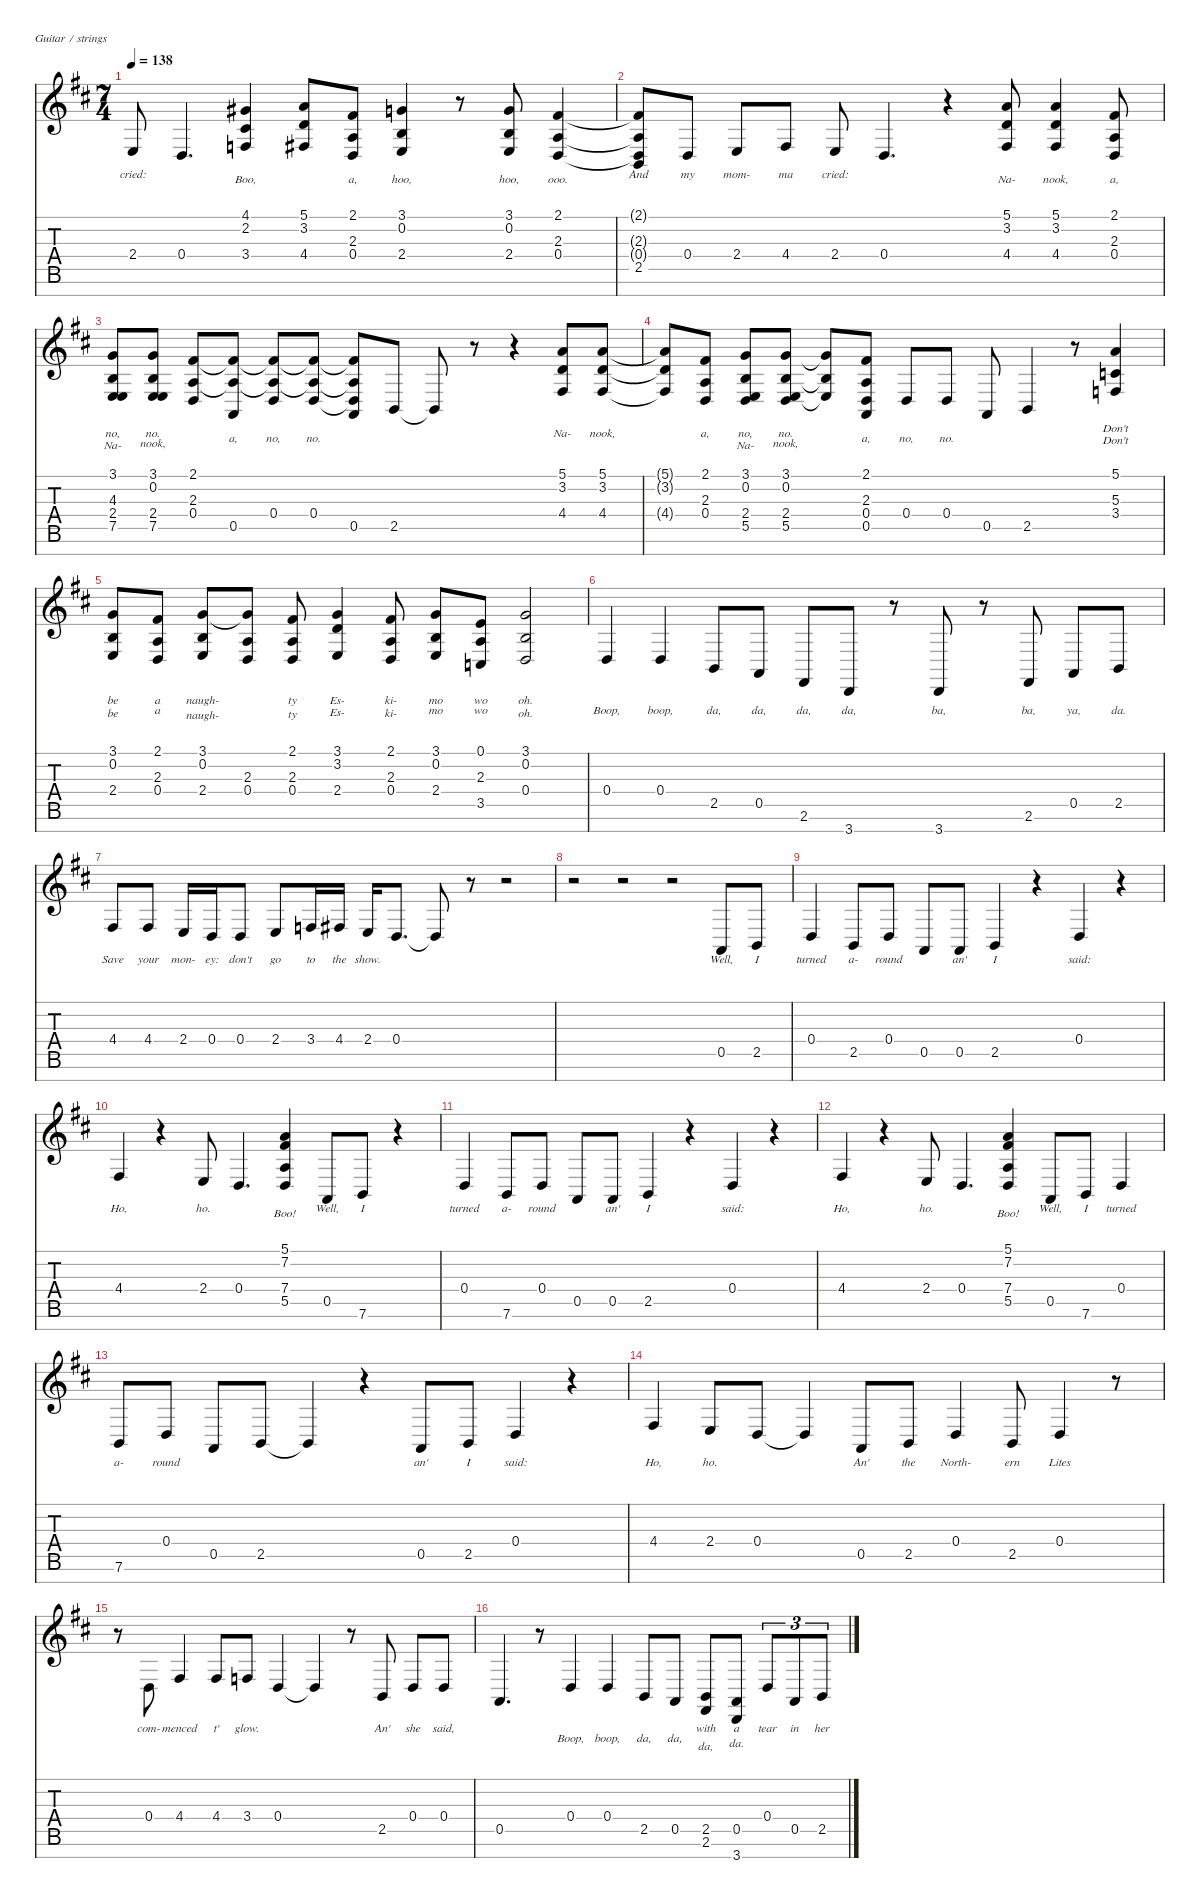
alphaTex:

\defaultSystemsLayout 4
\hideDynamics
\bracketExtendMode nobrackets
\singleTrackTrackNamePolicy hidden
\multiTrackTrackNamePolicy hidden
\firstSystemTrackNameMode fullname
\firstSystemTrackNameOrientation horizontal
\otherSystemsTrackNameOrientation horizontal
\track ("Vocals" "led.synth.") {instrument lead6voice}
\staff {score tabs}
\tuning (E4 B3 G3 D3 A2 E2 B1)
\ts (7 4)
\tempo 138
\clef g2
\ks d
2.4{acc forcenatural}.8{lyrics (0 "cried:") lyrics (1 " ") lyrics (2 " ") lyrics (3 "") lyrics (4 "") dy fff beam Up} 0.4{acc forcenatural}.4{d lyrics (0 " ") lyrics (1 "") lyrics (2 " ") lyrics (3 "") lyrics (4 "") beam Up} (4.1{acc #} 2.2{acc #} 3.4{acc forcenatural}).4{lyrics (0 " ") lyrics (1 "Boo,") lyrics (2 " ") lyrics (3 "") lyrics (4 "") beam Up} (5.1{acc forcenatural} 3.2{acc forcenatural} 4.4{acc #}).8{lyrics (0 " ") lyrics (1 " ") lyrics (2 " ") lyrics (3 "") lyrics (4 "") beam Up} (2.1{acc #} 2.3{acc forcenatural} 0.4{acc forcenatural}).8{lyrics (0 " ") lyrics (1 "a,") lyrics (2 " ") lyrics (3 "") lyrics (4 "") beam Up} (3.1{acc forcenatural} 0.2{acc forcenatural} 2.4{acc forcenatural}).4{lyrics (0 " ") lyrics (1 "hoo,") lyrics (2 " ") lyrics (3 "") lyrics (4 "") beam Up} r.8{beam Up} (3.1{acc forcenatural} 0.2{acc forcenatural} 2.4{acc forcenatural}).8{lyrics (0 " ") lyrics (1 "hoo,") lyrics (2 " ") lyrics (3 "") lyrics (4 "") beam Up} (2.1{acc #} 2.3{acc forcenatural} 0.4{acc forcenatural}).4{lyrics (0 "") lyrics (1 "ooo.") lyrics (2 " ") lyrics (3 "") lyrics (4 "") beam Up} |
(2.1{t acc #} 2.3{t acc forcenatural} 0.4{t acc forcenatural} 2.5{acc forcenatural}).8{lyrics (0 "And") lyrics (1 " ") lyrics (2 " ") lyrics (3 "") lyrics (4 "") dy f beam Up} 0.4{acc forcenatural}.8{lyrics (0 "my") lyrics (1 " ") lyrics (2 " ") lyrics (3 "") lyrics (4 "") dy fff beam Up} 2.4{acc forcenatural}.8{lyrics (0 "mom-") lyrics (1 " ") lyrics (2 " ") lyrics (3 "") lyrics (4 "") beam Up} 4.4{acc #}.8{lyrics (0 "ma") lyrics (1 " ") lyrics (2 " ") lyrics (3 "") lyrics (4 "") beam Up} 2.4{acc forcenatural}.8{lyrics (0 "cried:") lyrics (1 " ") lyrics (2 " ") lyrics (3 "") lyrics (4 "") beam Up} 0.4{acc forcenatural}.4{d lyrics (0 " ") lyrics (1 "") lyrics (2 " ") lyrics (3 "") lyrics (4 "") beam Up} r.4{beam Up} (5.1{acc forcenatural} 3.2{acc forcenatural} 4.4{acc #}).8{lyrics (0 " ") lyrics (1 "Na-") lyrics (2 " ") lyrics (3 "") lyrics (4 "") beam Up} (5.1{acc forcenatural} 3.2{acc forcenatural} 4.4{acc #}).4{lyrics (0 " ") lyrics (1 "nook,") lyrics (2 " ") lyrics (3 "") lyrics (4 "") beam Up} (2.1{acc #} 2.3{acc forcenatural} 0.4{acc forcenatural}).8{lyrics (0 " ") lyrics (1 "a,") lyrics (2 "") lyrics (3 "") lyrics (4 "") beam Up} |
(3.1{acc forcenatural} 4.3{acc forcenatural} 2.4{acc forcenatural} 7.5{acc forcenatural}).8{lyrics (0 " ") lyrics (1 "no,") lyrics (2 "Na-") lyrics (3 "") lyrics (4 "") beam Up} (3.1{acc forcenatural} 0.2{acc forcenatural} 2.4{acc forcenatural} 7.5{acc forcenatural}).8{lyrics (0 " ") lyrics (1 "no.") lyrics (2 "nook,") lyrics (3 "") lyrics (4 "") beam Up} (2.1{acc #} 2.3{acc forcenatural} 0.4{acc forcenatural}).8{lyrics (0 " ") lyrics (1 " ") lyrics (2 " ") lyrics (3 "") lyrics (4 "") beam Up} (0.5{acc forcenatural} 2.1{t acc #} 2.3{t acc forcenatural}).8{lyrics (0 " ") lyrics (1 " ") lyrics (2 "a,") lyrics (3 "") lyrics (4 "") beam Up} (0.4{acc forcenatural} 2.1{t acc #} 2.3{t acc forcenatural}).8{lyrics (0 " ") lyrics (1 " ") lyrics (2 "no,") lyrics (3 "") lyrics (4 "") beam Up} (0.4{acc forcenatural} 2.1{t acc #} 2.3{t acc forcenatural}).8{lyrics (0 " ") lyrics (1 " ") lyrics (2 "no.") lyrics (3 "") lyrics (4 "") beam Up} (2.1{t acc #} 2.3{t acc forcenatural} 0.4{t acc forcenatural} 0.5{acc forcenatural}).8{lyrics (0 " ") lyrics (1 " ") lyrics (2 " ") lyrics (3 "") lyrics (4 "") dy f beam Up} 2.5{acc forcenatural}.8{lyrics (0 " ") lyrics (1 "") lyrics (2 " ") lyrics (3 "") lyrics (4 "") dy fff beam Up} 2.5{t acc forcenatural}.8{dy f beam Up} r.8{beam Up} r.4{beam Up} (5.1{acc forcenatural} 3.2{acc forcenatural} 4.4{acc #}).8{lyrics (0 " ") lyrics (1 "Na-") lyrics (2 " ") lyrics (3 "") lyrics (4 "") dy fff beam Up} (5.1{acc forcenatural} 3.2{acc forcenatural} 4.4{acc #}).8{lyrics (0 " ") lyrics (1 "nook,") lyrics (2 " ") lyrics (3 "") lyrics (4 "") beam Up} |
(5.1{t acc forcenatural} 3.2{t acc forcenatural} 4.4{t acc #}).8{dy f beam Up} (2.1{acc #} 2.3{acc forcenatural} 0.4{acc forcenatural}).8{lyrics (0 " ") lyrics (1 "a,") lyrics (2 "") lyrics (3 "") lyrics (4 "") dy fff beam Up} (3.1{acc forcenatural} 0.2{acc forcenatural} 2.4{acc forcenatural} 5.5{acc forcenatural}).8{lyrics (0 " ") lyrics (1 "no,") lyrics (2 "Na-") lyrics (3 "") lyrics (4 "") beam Up} (3.1{acc forcenatural} 0.2{acc forcenatural} 2.4{acc forcenatural} 5.5{acc forcenatural}).8{lyrics (0 " ") lyrics (1 "no.") lyrics (2 "nook,") lyrics (3 "") lyrics (4 "") beam Up} (3.1{t acc forcenatural} 0.2{t acc forcenatural} 2.4{t acc forcenatural}).8{dy f beam Up} (2.1{acc #} 2.3{acc forcenatural} 0.4{acc forcenatural} 0.5{acc forcenatural}).8{lyrics (0 " ") lyrics (1 " ") lyrics (2 "a,") lyrics (3 "") lyrics (4 "") dy fff beam Up} 0.4{acc forcenatural}.8{lyrics (0 " ") lyrics (1 " ") lyrics (2 "no,") lyrics (3 "") lyrics (4 "") beam Up} 0.4{acc forcenatural}.8{lyrics (0 " ") lyrics (1 " ") lyrics (2 "no.") lyrics (3 "") lyrics (4 "") beam Up} 0.5{acc forcenatural}.8{lyrics (0 " ") lyrics (1 " ") lyrics (2 " ") lyrics (3 "") lyrics (4 "") beam Up} 2.5{acc forcenatural}.4{lyrics (0 "") lyrics (1 "") lyrics (2 " ") lyrics (3 "") lyrics (4 "") beam Up} r.8{beam Up} (5.1{acc forcenatural} 5.3{acc forcenatural} 3.4{acc forcenatural}).4{lyrics (0 "Don't") lyrics (1 "Don't") lyrics (2 " ") lyrics (3 "") lyrics (4 "") beam Up} |
(3.1{acc forcenatural} 0.2{acc forcenatural} 2.4{acc forcenatural}).8{lyrics (0 "be") lyrics (1 "be") lyrics (2 " ") lyrics (3 "") lyrics (4 "") beam Up} (2.1{acc #} 2.3{acc forcenatural} 0.4{acc forcenatural}).8{lyrics (0 "a") lyrics (1 "a") lyrics (2 " ") lyrics (3 "") lyrics (4 "") beam Up} (3.1{acc forcenatural} 0.2{acc forcenatural} 2.4{acc forcenatural}).8{lyrics (0 "naugh-") lyrics (1 "naugh-") lyrics (2 " ") lyrics (3 "") lyrics (4 "") beam Up} (3.1{t acc forcenatural} 2.3{acc forcenatural} 0.4{acc forcenatural}).8{lyrics (0 " ") lyrics (1 " ") lyrics (2 " ") lyrics (3 "") lyrics (4 "") dy f beam Up} (2.1{acc #} 2.3{acc forcenatural} 0.4{acc forcenatural}).8{lyrics (0 "ty") lyrics (1 "ty") lyrics (2 " ") lyrics (3 "") lyrics (4 "") dy fff beam Up} (3.1{acc forcenatural} 3.2{acc forcenatural} 2.4{acc forcenatural}).4{lyrics (0 "Es-") lyrics (1 "Es-") lyrics (2 " ") lyrics (3 "") lyrics (4 "") beam Up} (2.1{acc #} 2.3{acc forcenatural} 0.4{acc forcenatural}).8{lyrics (0 "ki-") lyrics (1 "ki-") lyrics (2 " ") lyrics (3 "") lyrics (4 "") beam Up} (3.1{acc forcenatural} 0.2{acc forcenatural} 2.4{acc forcenatural}).8{lyrics (0 "mo") lyrics (1 "mo") lyrics (2 " ") lyrics (3 "") lyrics (4 "") beam Up} (0.1{acc forcenatural} 2.3{acc forcenatural} 3.5{acc forcenatural}).8{lyrics (0 "wo") lyrics (1 "wo") lyrics (2 " ") lyrics (3 "") lyrics (4 "") beam Up} (3.1{acc forcenatural} 0.2{acc forcenatural} 0.4{acc forcenatural}).2{lyrics (0 "oh.") lyrics (1 "oh.") lyrics (2 "") lyrics (3 "") lyrics (4 "") beam Up} |
0.4{acc forcenatural}.4{lyrics (0 " ") lyrics (1 " ") lyrics (2 "Boop,") lyrics (3 "") lyrics (4 "") dy f beam Up} 0.4{acc forcenatural}.4{lyrics (0 " ") lyrics (1 " ") lyrics (2 "boop,") lyrics (3 "") lyrics (4 "") beam Up} 2.5{acc forcenatural}.8{lyrics (0 " ") lyrics (1 " ") lyrics (2 "da,") lyrics (3 "") lyrics (4 "") beam Up} 0.5{acc forcenatural}.8{lyrics (0 " ") lyrics (1 " ") lyrics (2 "da,") lyrics (3 "") lyrics (4 "") beam Up} 2.6{acc #}.8{lyrics (0 " ") lyrics (1 " ") lyrics (2 "da,") lyrics (3 "") lyrics (4 "") beam Up} 3.7{acc forcenatural}.8{lyrics (0 " ") lyrics (1 " ") lyrics (2 "da,") lyrics (3 "") lyrics (4 "") beam Up} r.8{beam Up} 3.7{acc forcenatural}.8{lyrics (0 " ") lyrics (1 " ") lyrics (2 "ba,") lyrics (3 "") lyrics (4 "") beam Up} r.8{beam Up} 2.6{acc #}.8{lyrics (0 " ") lyrics (1 " ") lyrics (2 "ba,") lyrics (3 "") lyrics (4 "") beam Up} 0.5{acc forcenatural}.8{lyrics (0 " ") lyrics (1 " ") lyrics (2 "ya,") lyrics (3 "") lyrics (4 "") beam Up} 2.5{acc forcenatural}.8{lyrics (0 "") lyrics (1 " ") lyrics (2 "da.") lyrics (3 "") lyrics (4 "") beam Up} |
4.4{acc #}.8{lyrics (0 "Save") lyrics (1 " ") lyrics (2 " ") lyrics (3 "") lyrics (4 "") dy fff beam Up} 4.4{acc #}.8{lyrics (0 "your") lyrics (1 " ") lyrics (2 " ") lyrics (3 "") lyrics (4 "") beam Up} 2.4{acc forcenatural}.16{lyrics (0 "mon-") lyrics (1 " ") lyrics (2 " ") lyrics (3 "") lyrics (4 "") beam Up} 0.4{acc forcenatural}.16{lyrics (0 "ey:") lyrics (1 " ") lyrics (2 " ") lyrics (3 "") lyrics (4 "") beam Up} 0.4{acc forcenatural}.8{lyrics (0 "don't") lyrics (1 " ") lyrics (2 " ") lyrics (3 "") lyrics (4 "") beam Up} 2.4{acc forcenatural}.8{lyrics (0 "go") lyrics (1 " ") lyrics (2 " ") lyrics (3 "") lyrics (4 "") beam Up} 3.4{acc forcenatural}.16{lyrics (0 "to") lyrics (1 " ") lyrics (2 " ") lyrics (3 "") lyrics (4 "") beam Up} 4.4{acc #}.16{lyrics (0 "the") lyrics (1 " ") lyrics (2 " ") lyrics (3 "") lyrics (4 "") beam Up} 2.4{acc forcenatural}.16{lyrics (0 "show.") lyrics (1 " ") lyrics (2 " ") lyrics (3 "") lyrics (4 "") beam Up} 0.4{acc forcenatural}.8{d lyrics (0 "") lyrics (1 " ") lyrics (2 " ") lyrics (3 "") lyrics (4 "") beam Up} 0.4{t acc forcenatural}.8{dy f beam Up} r.8{beam Up} r.2{beam Up} |
r.2{beam Down} r.2{beam Down} r.2{beam Down} 0.5{acc forcenatural}.8{lyrics (0 "Well,") lyrics (1 " ") lyrics (2 " ") lyrics (3 "") lyrics (4 "") dy fff beam Up} 2.5{acc forcenatural}.8{lyrics (0 "I") lyrics (1 " ") lyrics (2 " ") lyrics (3 "") lyrics (4 "") beam Up} |
0.4{acc forcenatural}.4{lyrics (0 "turned") lyrics (1 " ") lyrics (2 " ") lyrics (3 "") lyrics (4 "") beam Up} 2.5{acc forcenatural}.8{lyrics (0 "a-") lyrics (1 " ") lyrics (2 " ") lyrics (3 "") lyrics (4 "") beam Up} 0.4{acc forcenatural}.8{lyrics (0 "round") lyrics (1 " ") lyrics (2 " ") lyrics (3 "") lyrics (4 "") beam Up} 0.5{acc forcenatural}.8{lyrics (0 " ") lyrics (1 " ") lyrics (2 " ") lyrics (3 "") lyrics (4 "") beam Up} 0.5{acc forcenatural}.8{lyrics (0 "an'") lyrics (1 " ") lyrics (2 " ") lyrics (3 "") lyrics (4 "") beam Up} 2.5{acc forcenatural}.4{lyrics (0 "I") lyrics (1 " ") lyrics (2 " ") lyrics (3 "") lyrics (4 "") beam Up} r.4{beam Up} 0.4{acc forcenatural}.4{lyrics (0 "said:") lyrics (1 " ") lyrics (2 " ") lyrics (3 "") lyrics (4 "") beam Up} r.4{beam Up} |
4.4{acc #}.4{lyrics (0 "Ho,") lyrics (1 " ") lyrics (2 " ") lyrics (3 "") lyrics (4 "") beam Up} r.4{beam Up} 2.4{acc forcenatural}.8{lyrics (0 "ho.") lyrics (1 " ") lyrics (2 " ") lyrics (3 "") lyrics (4 "") beam Up} 0.4{acc forcenatural}.4{d lyrics (0 " ") lyrics (1 "") lyrics (2 " ") lyrics (3 "") lyrics (4 "") beam Up} (5.1{acc forcenatural} 7.2{acc #} 7.4{acc forcenatural} 5.5{acc forcenatural}).4{lyrics (0 "") lyrics (1 "Boo!") lyrics (2 " ") lyrics (3 "") lyrics (4 "") beam Up} 0.5{acc forcenatural}.8{lyrics (0 "Well,") lyrics (1 " ") lyrics (2 " ") lyrics (3 "") lyrics (4 "") beam Up} 7.6{acc forcenatural}.8{lyrics (0 "I") lyrics (1 " ") lyrics (2 " ") lyrics (3 "") lyrics (4 "") beam Up} r.4{beam Up} |
0.4{acc forcenatural}.4{lyrics (0 "turned") lyrics (1 " ") lyrics (2 " ") lyrics (3 "") lyrics (4 "") beam Up} 7.6{acc forcenatural}.8{lyrics (0 "a-") lyrics (1 " ") lyrics (2 " ") lyrics (3 "") lyrics (4 "") beam Up} 0.4{acc forcenatural}.8{lyrics (0 "round") lyrics (1 " ") lyrics (2 " ") lyrics (3 "") lyrics (4 "") beam Up} 0.5{acc forcenatural}.8{lyrics (0 " ") lyrics (1 " ") lyrics (2 " ") lyrics (3 "") lyrics (4 "") beam Up} 0.5{acc forcenatural}.8{lyrics (0 "an'") lyrics (1 " ") lyrics (2 " ") lyrics (3 "") lyrics (4 "") beam Up} 2.5{acc forcenatural}.4{lyrics (0 "I") lyrics (1 " ") lyrics (2 " ") lyrics (3 "") lyrics (4 "") beam Up} r.4{beam Up} 0.4{acc forcenatural}.4{lyrics (0 "said:") lyrics (1 " ") lyrics (2 " ") lyrics (3 "") lyrics (4 "") beam Up} r.4{beam Up} |
4.4{acc #}.4{lyrics (0 "Ho,") lyrics (1 " ") lyrics (2 " ") lyrics (3 "") lyrics (4 "") beam Up} r.4{beam Up} 2.4{acc forcenatural}.8{lyrics (0 "ho.") lyrics (1 " ") lyrics (2 " ") lyrics (3 "") lyrics (4 "") beam Up} 0.4{acc forcenatural}.4{d lyrics (0 " ") lyrics (1 "") lyrics (2 " ") lyrics (3 "") lyrics (4 "") beam Up} (5.1{acc forcenatural} 7.2{acc #} 7.4{acc forcenatural} 5.5{acc forcenatural}).4{lyrics (0 "") lyrics (1 "Boo!") lyrics (2 " ") lyrics (3 "") lyrics (4 "") beam Up} 0.5{acc forcenatural}.8{lyrics (0 "Well,") lyrics (1 " ") lyrics (2 " ") lyrics (3 "") lyrics (4 "") beam Up} 7.6{acc forcenatural}.8{lyrics (0 "I") lyrics (1 " ") lyrics (2 " ") lyrics (3 "") lyrics (4 "") beam Up} 0.4{acc forcenatural}.4{lyrics (0 "turned") lyrics (1 " ") lyrics (2 " ") lyrics (3 "") lyrics (4 "") beam Up} |
7.6{acc forcenatural}.8{lyrics (0 "a-") lyrics (1 " ") lyrics (2 " ") lyrics (3 "") lyrics (4 "") beam Up} 0.4{acc forcenatural}.8{lyrics (0 "round") lyrics (1 " ") lyrics (2 " ") lyrics (3 "") lyrics (4 "") beam Up} 0.5{acc forcenatural}.8{lyrics (0 " ") lyrics (1 " ") lyrics (2 " ") lyrics (3 "") lyrics (4 "") beam Up} 2.5{acc forcenatural}.8{lyrics (0 " ") lyrics (1 " ") lyrics (2 " ") lyrics (3 "") lyrics (4 "") beam Up} 2.5{t acc forcenatural}.4{dy f beam Up} r.4{beam Up} 0.5{acc forcenatural}.8{lyrics (0 "an'") lyrics (1 " ") lyrics (2 " ") lyrics (3 "") lyrics (4 "") dy fff beam Up} 2.5{acc forcenatural}.8{lyrics (0 "I") lyrics (1 " ") lyrics (2 " ") lyrics (3 "") lyrics (4 "") beam Up} 0.4{acc forcenatural}.4{lyrics (0 "said:") lyrics (1 " ") lyrics (2 " ") lyrics (3 "") lyrics (4 "") beam Up} r.4{beam Up} |
4.4{acc #}.4{lyrics (0 "Ho,") lyrics (1 " ") lyrics (2 " ") lyrics (3 "") lyrics (4 "") beam Up} 2.4{acc forcenatural}.8{lyrics (0 "ho.") lyrics (1 " ") lyrics (2 " ") lyrics (3 "") lyrics (4 "") beam Up} 0.4{acc forcenatural}.8{lyrics (0 "") lyrics (1 " ") lyrics (2 " ") lyrics (3 "") lyrics (4 "") beam Up} 0.4{t acc forcenatural}.4{dy f beam Up} 0.5{acc forcenatural}.8{lyrics (0 "An'") lyrics (1 " ") lyrics (2 " ") lyrics (3 "") lyrics (4 "") dy fff beam Up} 2.5{acc forcenatural}.8{lyrics (0 "the") lyrics (1 " ") lyrics (2 " ") lyrics (3 "") lyrics (4 "") beam Up} 0.4{acc forcenatural}.4{lyrics (0 "North-") lyrics (1 " ") lyrics (2 " ") lyrics (3 "") lyrics (4 "") beam Up} 2.5{acc forcenatural}.8{lyrics (0 "ern") lyrics (1 " ") lyrics (2 " ") lyrics (3 "") lyrics (4 "") beam Up} 0.4{acc forcenatural}.4{lyrics (0 "Lites") lyrics (1 " ") lyrics (2 " ") lyrics (3 "") lyrics (4 "") beam Up} r.8{beam Up} |
r.8{beam Down} 0.4{acc forcenatural}.8{lyrics (0 "com-") lyrics (1 " ") lyrics (2 " ") lyrics (3 "") lyrics (4 "") beam Up} 4.4{acc #}.4{lyrics (0 "menced") lyrics (1 " ") lyrics (2 " ") lyrics (3 "") lyrics (4 "") beam Up} 4.4{acc #}.8{lyrics (0 "t'") lyrics (1 " ") lyrics (2 " ") lyrics (3 "") lyrics (4 "") beam Up} 3.4{acc forcenatural}.8{lyrics (0 "glow.") lyrics (1 " ") lyrics (2 " ") lyrics (3 "") lyrics (4 "") beam Up} 0.4{acc forcenatural}.4{lyrics (0 "") lyrics (1 " ") lyrics (2 " ") lyrics (3 "") lyrics (4 "") beam Up} 0.4{t acc forcenatural}.4{dy f beam Up} r.8{beam Up} 2.5{acc forcenatural}.8{lyrics (0 "An'") lyrics (1 " ") lyrics (2 " ") lyrics (3 "") lyrics (4 "") dy fff beam Up} 0.4{acc forcenatural}.8{lyrics (0 "she") lyrics (1 " ") lyrics (2 " ") lyrics (3 "") lyrics (4 "") beam Up} 0.4{acc forcenatural}.8{lyrics (0 "said,") lyrics (1 " ") lyrics (2 " ") lyrics (3 "") lyrics (4 "") beam Up} |
0.5{acc forcenatural}.4{d lyrics (0 " ") lyrics (1 " ") lyrics (2 "") lyrics (3 "") lyrics (4 "") beam Up} r.8{beam Up} 0.4{acc forcenatural}.4{lyrics (0 " ") lyrics (1 " ") lyrics (2 "Boop,") lyrics (3 "") lyrics (4 "") beam Up} 0.4{acc forcenatural}.4{lyrics (0 " ") lyrics (1 " ") lyrics (2 "boop,") lyrics (3 "") lyrics (4 "") beam Up} 2.5{acc forcenatural}.8{lyrics (0 " ") lyrics (1 " ") lyrics (2 "da,") lyrics (3 "") lyrics (4 "") beam Up} 0.5{acc forcenatural}.8{lyrics (0 " ") lyrics (1 " ") lyrics (2 "da,") lyrics (3 "") lyrics (4 "") beam Up} (2.5{acc forcenatural} 2.6{acc #}).8{lyrics (0 "with") lyrics (1 " ") lyrics (2 "da,") lyrics (3 "") lyrics (4 "") beam Up} (0.5{acc forcenatural} 3.7{acc forcenatural}).8{lyrics (0 "a") lyrics (1 " ") lyrics (2 "da.") lyrics (3 "") lyrics (4 "") beam Up} 0.4{acc forcenatural}.8{tu (3 2) lyrics (0 "tear") lyrics (1 " ") lyrics (2 " ") lyrics (3 "") lyrics (4 "") beam Up} 0.5{acc forcenatural}.8{tu (3 2) lyrics (0 "in") lyrics (1 " ") lyrics (2 " ") lyrics (3 "") lyrics (4 "") beam Up} 2.5{acc forcenatural}.8{tu (3 2) lyrics (0 "her") lyrics (1 " ") lyrics (2 " ") lyrics (3 "") lyrics (4 "") beam Up}
